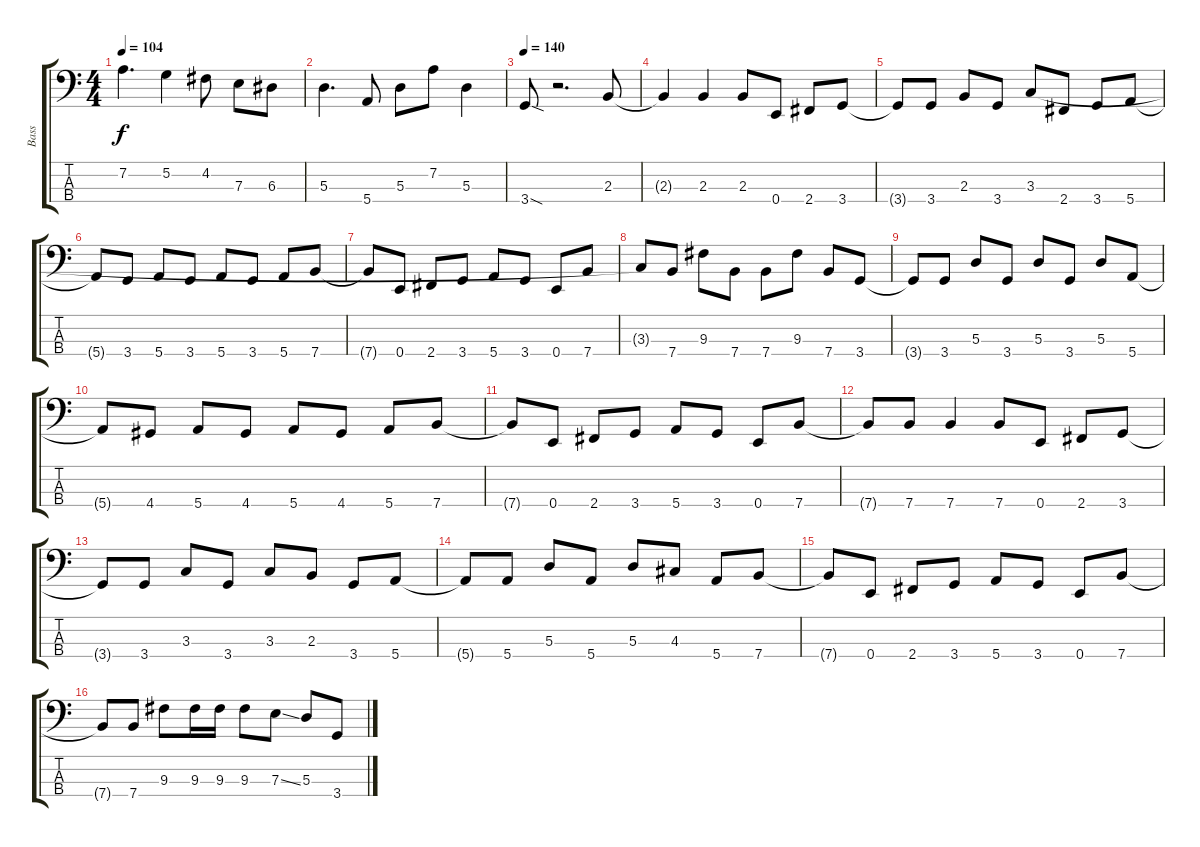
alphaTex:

\track ("Bass" "Bass") {instrument electricbassfinger}
\staff {score tabs}
\tuning (G2 D2 A1 E1) {hide}
\ts (4 4)
\tempo 104
\clef f4
\ks c
7.2.4{d dy f} 5.2.4 4.2.8 7.3.8 6.3.8 |
5.3.4{d} 5.4.8 5.3.8 7.2.8 5.3.4 |
\tempo 140
3.4{sod}.8 r.2{d} 2.3.8 |
2.3{t}.4 2.3.4 2.3.8 0.4.8 2.4.8 3.4.8 |
3.4{t}.8 3.4.8 2.3.8 3.4.8 3.3.8 2.4.8 3.4.8 5.4.8 |
5.4{t}.8 3.4.8 5.4.8 3.4.8 5.4.8 3.4.8 5.4.8 7.4.8 |
7.4{t}.8 0.4.8 2.4.8 3.4.8 5.4.8 3.4.8 0.4.8 7.4.8 |
3.3{t}.8 7.4.8 9.3.8 7.4.8 7.4.8 9.3.8 7.4.8 3.4.8 |
3.4{t}.8 3.4.8 5.3.8 3.4.8 5.3.8 3.4.8 5.3.8 5.4.8 |
5.4{t}.8 4.4.8 5.4.8 4.4.8 5.4.8 4.4.8 5.4.8 7.4.8 |
7.4{t}.8 0.4.8 2.4.8 3.4.8 5.4.8 3.4.8 0.4.8 7.4.8 |
7.4{t}.8 7.4.8 7.4.4 7.4.8 0.4.8 2.4.8 3.4.8 |
3.4{t}.8 3.4.8 3.3.8 3.4.8 3.3.8 2.3.8 3.4.8 5.4.8 |
5.4{t}.8 5.4.8 5.3.8 5.4.8 5.3.8 4.3.8 5.4.8 7.4.8 |
7.4{t}.8 0.4.8 2.4.8 3.4.8 5.4.8 3.4.8 0.4.8 7.4.8 |
7.4{t}.8 7.4.8 9.3.8 9.3.16 9.3.16 9.3.8 7.3{ss}.8 5.3.8 3.4.8
